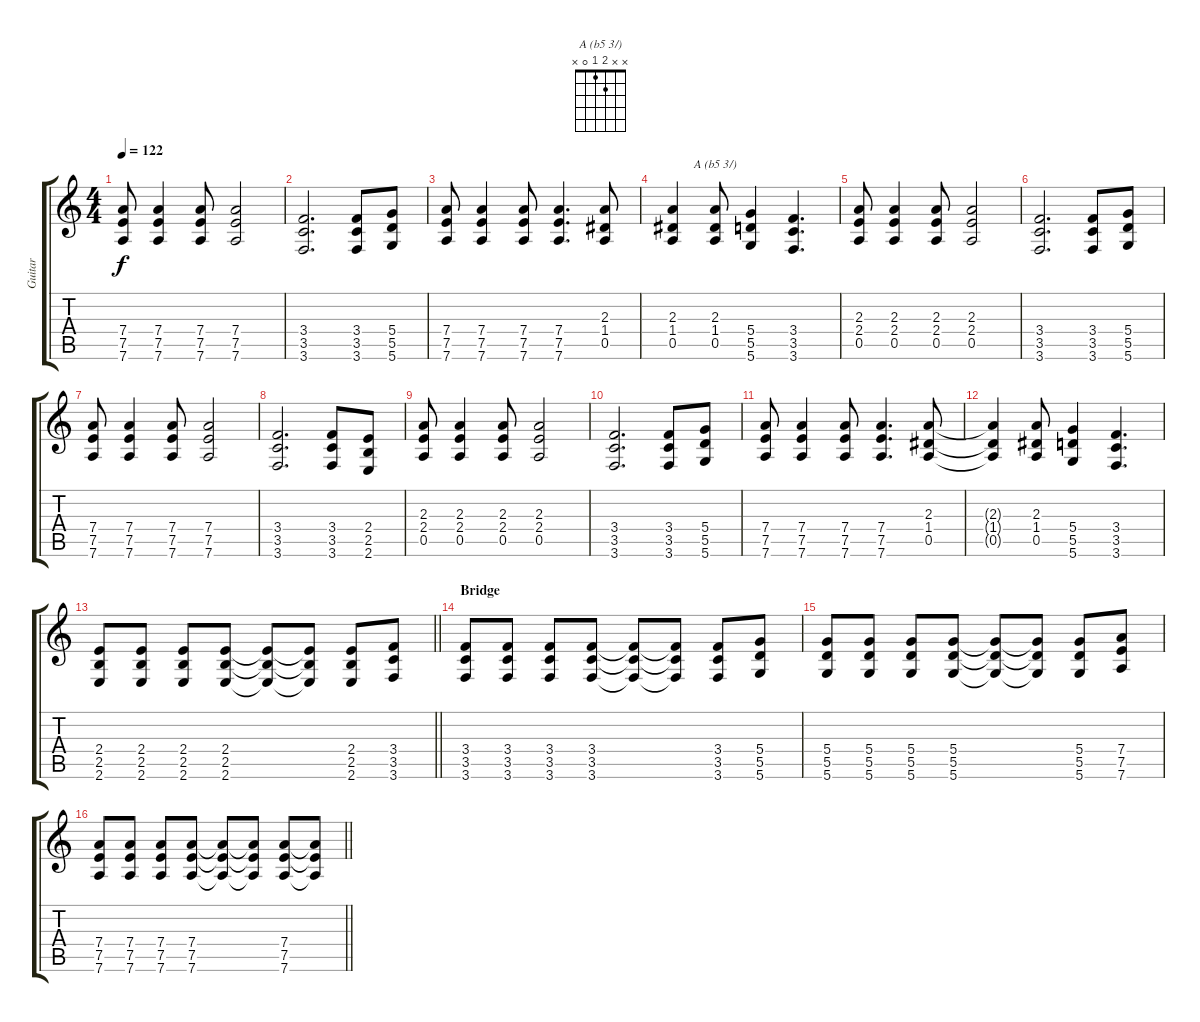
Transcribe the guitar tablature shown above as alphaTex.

\track ("Guitar" "Guitar") {instrument distortionguitar}
\staff {score tabs}
\tuning (E4 B3 G3 D3 A2 D2) {hide}
\chord ("A (b5 3/)" x x 2 1 0 x)
\ts (4 4)
\tempo 122
\clef g2
\ks c
(7.4 7.5 7.6).8{dy f} (7.4 7.5 7.6).4 (7.4 7.5 7.6).8 (7.4 7.5 7.6).2 |
(3.4 3.5 3.6).2{d} (3.4 3.5 3.6).8 (5.4 5.5 5.6).8 |
(7.4 7.5 7.6).8 (7.4 7.5 7.6).4 (7.4 7.5 7.6).8 (7.4 7.5 7.6).4{d} (2.3 1.4 0.5).8 |
(2.3 1.4 0.5).4 (2.3 1.4 0.5).8{ch "A (b5 3/)"} (5.4 5.5 5.6).4 (3.4 3.5 3.6).4{d} |
(2.3 2.4 0.5).8 (2.3 2.4 0.5).4 (2.3 2.4 0.5).8 (2.3 2.4 0.5).2 |
(3.4 3.5 3.6).2{d} (3.4 3.5 3.6).8 (5.4 5.5 5.6).8 |
(7.4 7.5 7.6).8 (7.4 7.5 7.6).4 (7.4 7.5 7.6).8 (7.4 7.5 7.6).2 |
(3.4 3.5 3.6).2{d} (3.4 3.5 3.6).8 (2.4 2.5 2.6).8 |
(2.3 2.4 0.5).8 (2.3 2.4 0.5).4 (2.3 2.4 0.5).8 (2.3 2.4 0.5).2 |
(3.4 3.5 3.6).2{d} (3.4 3.5 3.6).8 (5.4 5.5 5.6).8 |
(7.4 7.5 7.6).8 (7.4 7.5 7.6).4 (7.4 7.5 7.6).8 (7.4 7.5 7.6).4{d} (2.3 1.4 0.5).8 |
(2.3{t} 1.4{t} 0.5{t}).4 (2.3 1.4 0.5).8 (5.4 5.5 5.6).4 (3.4 3.5 3.6).4{d} |
\barLineRight lightlight
(2.4 2.5 2.6).8 (2.4 2.5 2.6).8 (2.4 2.5 2.6).8 (2.4 2.5 2.6).8 (2.4{t} 2.5{t} 2.6{t}).8 (2.4{t} 2.5{t} 2.6{t}).8 (2.4 2.5 2.6).8 (3.4 3.5 3.6).8 |
\section ("" "Bridge")
(3.4 3.5 3.6).8 (3.4 3.5 3.6).8 (3.4 3.5 3.6).8 (3.4 3.5 3.6).8 (3.4{t} 3.5{t} 3.6{t}).8 (3.4{t} 3.5{t} 3.6{t}).8 (3.4 3.5 3.6).8 (5.4 5.5 5.6).8 |
(5.4 5.5 5.6).8 (5.4 5.5 5.6).8 (5.4 5.5 5.6).8 (5.4 5.5 5.6).8 (5.4{t} 5.5{t} 5.6{t}).8 (5.4{t} 5.5{t} 5.6{t}).8 (5.4 5.5 5.6).8 (7.4 7.5 7.6).8 |
\barLineRight lightlight
(7.4 7.5 7.6).8 (7.4 7.5 7.6).8 (7.4 7.5 7.6).8 (7.4 7.5 7.6).8 (7.4{t} 7.5{t} 7.6{t}).8 (7.4{t} 7.5{t} 7.6{t}).8 (7.4 7.5 7.6).8 (7.4{t} 7.5{t} 7.6{t}).8
